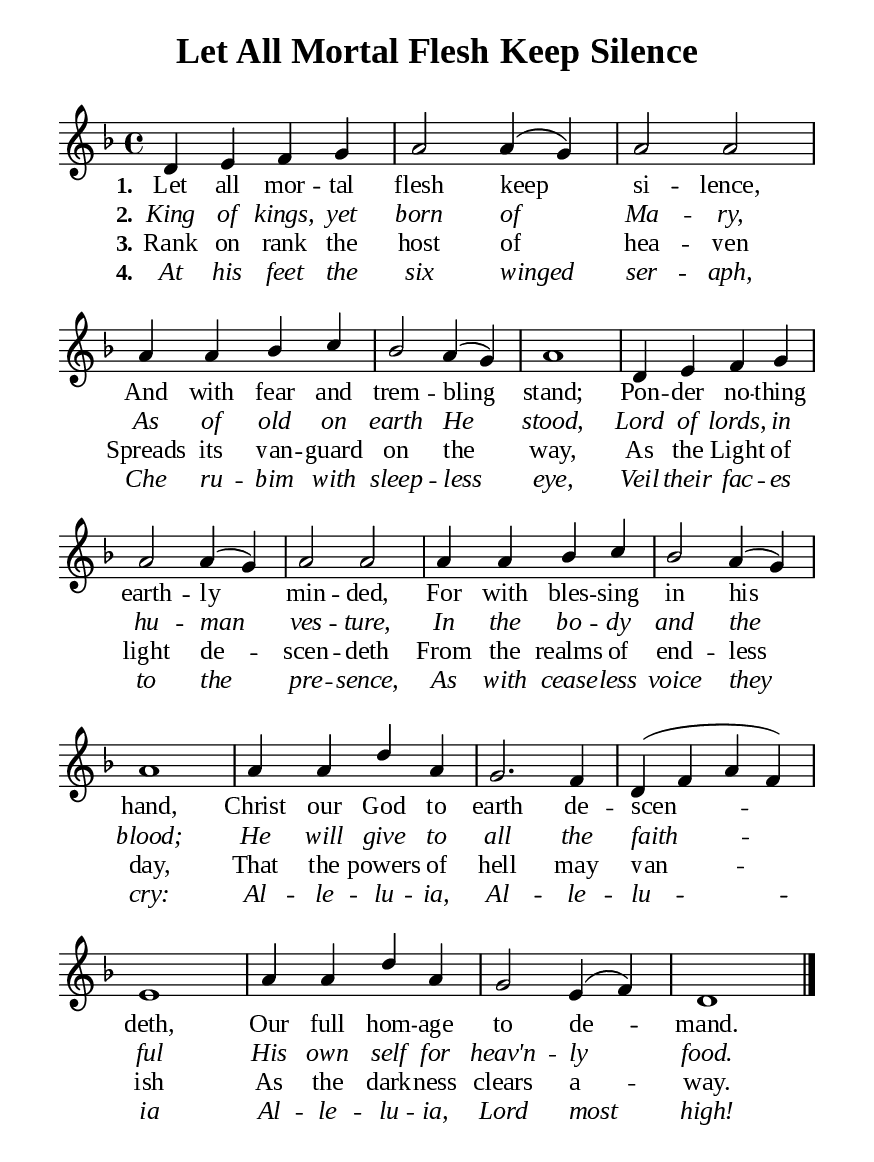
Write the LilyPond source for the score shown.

\version "2.18.2"

\header {
  title = "Let All Mortal Flesh Keep Silence"
  composer = " "
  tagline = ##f
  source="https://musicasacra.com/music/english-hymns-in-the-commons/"
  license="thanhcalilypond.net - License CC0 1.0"
}

global= {
  \key f \major
  \time 4/4
  \override Score.BarNumber.break-visibility = ##(#f #f #f)
  \override Lyrics.LyricSpace.minimum-distance = #2.0
}

\paper {
  #(set-paper-size "a5")
  top-margin = 10\mm
  bottom-margin = 5\mm
  left-margin = 10\mm
  right-margin = 10\mm
  indent = #0
  #(define fonts
	 (make-pango-font-tree "Liberation Serif"
	 		       "Liberation Serif"
			       "Liberation Serif"
			       (/ 20 20)))
  system-system-spacing = #'((basic-distance . 3) (padding . 3))
}

printItalic = \with {
  \override LyricText.font-shape = #'italic
}

% Verse music
musicVerseSoprano = \relative c' {
  %{	01	%} d4 e f g |
  %{	02	%} a2 a4 (g) |
  %{	03	%} a2 a |
  %{	04	%} a4 a bes c |
  %{	05	%} bes2 a4 (g) |
  %{	06	%} a1 |
  %{	07	%} d,4 e f g |
  %{	08	%} a2 a4 (g) |
  %{	09	%} a2 a |
  %{	10	%} a4 a bes c |
  %{	11	%} bes2 a4 (g) |
  %{	12	%} a1 |
  %{	13	%} a4 a d a |
  %{	14	%} g2. f4 |
  %{	15	%} d (f a f) |
  %{	16	%} e1 |
  %{	17	%} a4 a d a |
  %{	18	%} g2 e4 (f) |
  %{	19	%} d1 \bar "|."
}

% Verse lyrics
verseOne = \lyricmode {
  \set stanza = #"1."
  Let all mor -- tal flesh keep si -- lence,
  And with fear and trem -- bling stand;
  Pon -- der no -- thing earth -- ly min -- ded,
  For with bles -- sing in his hand,
  Christ our God to earth de -- scen -- deth,
  Our full hom -- age to de -- mand.
}

verseTwo = \lyricmode {
  \set stanza = #"2."
  King of kings, yet born of Ma -- ry,
  As of old on earth He stood,
  Lord of lords, in hu -- man ves -- ture, 
  In the bo -- dy and the blood;
  He will give to all the faith -- ful
  His own self for heav'n -- ly food.
}

verseThree = \lyricmode {
  \set stanza = #"3."
  Rank on rank the host of hea -- ven
  Spreads its van -- guard on the way,
  As the Light of light de -- scen -- deth
  From the realms of end -- less day,
  That the powers of hell may van -- ish
  As the dark -- ness clears a -- way.
}

verseFour = \lyricmode {
  \set stanza = #"4."
  At his feet the six winged ser -- aph,
  Che ru -- bim with sleep -- less eye,
  Veil their fac -- es to the pre -- sence,
  As with cease -- less voice they cry:
  Al -- le -- lu -- ia, Al -- le -- lu -- ia
  Al -- le -- lu -- ia, Lord most high!
}

% Layout
\score {
    \new ChoirStaff <<
      \new Staff <<
        \clef "treble"
        \new Voice = "sopranos" { \global \stemUp \slurUp \musicVerseSoprano }
      >>
      \new Lyrics \lyricsto sopranos \verseOne
      \new Lyrics \printItalic \lyricsto sopranos \verseTwo
      \new Lyrics \lyricsto sopranos \verseThree
      \new Lyrics \printItalic \lyricsto sopranos \verseFour
    >>
}
